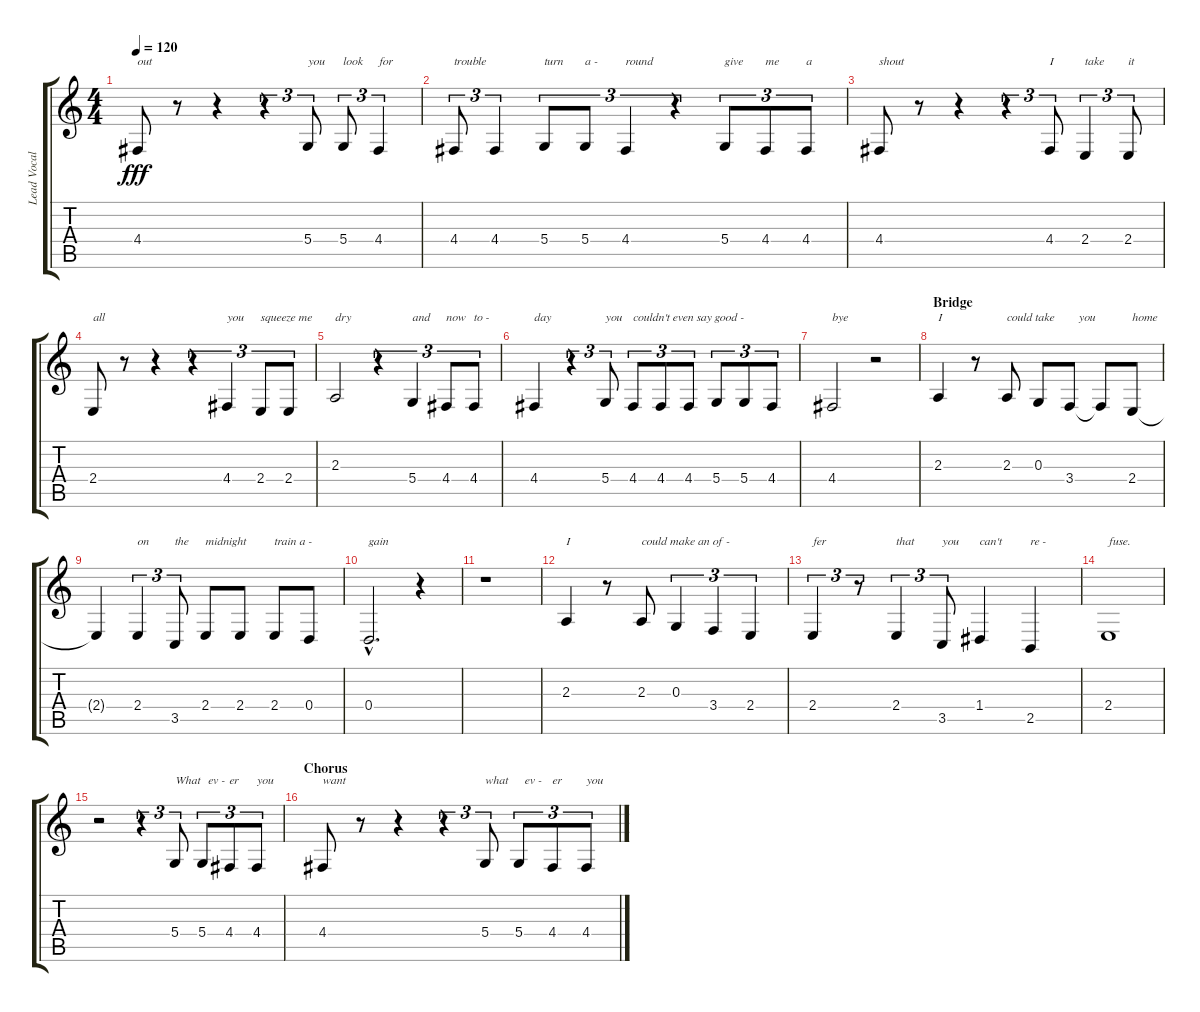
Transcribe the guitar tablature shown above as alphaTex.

\track ("Lead Vocal" "Lead Vocal") {instrument synthbrass1}
\staff {score tabs}
\tuning (E4 B3 G3 D3 A2 E2) {hide}
\ts (4 4)
\tempo 120
\clef g2
\ks c
4.4.8{txt "out" dy fff} r.8 r.4 r.4{tu (3 2)} 5.4.8{tu (3 2) txt "you"} 5.4.8{tu (3 2) txt "look"} 4.4.4{tu (3 2) txt "for"} |
4.4.8{tu (3 2) txt "trouble"} 4.4.4{tu (3 2)} 5.4.8{tu (3 2) txt "turn"} 5.4.8{tu (3 2) txt "a -"} 4.4.4{tu (3 2) txt "round"} r.4{tu (3 2) txt " "} 5.4.8{tu (3 2) txt "give"} 4.4.8{tu (3 2) txt "me"} 4.4.8{tu (3 2) txt "a"} |
4.4.8{txt "shout"} r.8 r.4 r.4{tu (3 2)} 4.4.8{tu (3 2) txt "I"} 2.4.4{tu (3 2) txt "take"} 2.4.8{tu (3 2) txt "it"} |
2.4.8{txt "all"} r.8 r.4 r.4{tu (3 2)} 4.4.4{tu (3 2) txt "you"} 2.4.8{tu (3 2) txt "squeeze me"} 2.4.8{tu (3 2) txt " "} |
2.3.2{txt "dry"} r.4{tu (3 2)} 5.4.4{tu (3 2) txt "and"} 4.4.8{tu (3 2) txt "now"} 4.4.8{tu (3 2) txt "to -"} |
4.4.4{txt "day"} r.4{tu (3 2)} 5.4.8{tu (3 2) txt "you"} 4.4.8{tu (3 2) txt "couldn't even say good -"} 4.4.8{tu (3 2) txt " "} 4.4.8{tu (3 2) txt " "} 5.4.8{tu (3 2) txt " "} 5.4.8{tu (3 2) txt " "} 4.4.8{tu (3 2) txt " "} |
4.4.2{txt "bye"} r.2 |
\section ("" "Bridge")
2.3.4{txt "I"} r.8 2.3.8{txt "could take"} 0.3.8 3.4.8{txt "   you"} 3.4{t}.8 2.4.8{txt "home"} |
2.4{t}.4 2.4.4{tu (3 2) txt "on"} 3.5.8{tu (3 2) txt "the"} 2.4.8{txt "midnight"} 2.4.8 2.4.8{txt "train a -"} 0.4.8 |
0.4{hac}.2{d txt "gain"} r.4 |
r.1 |
2.3.4{txt "I"} r.8 2.3.8{txt "could make an of -"} 0.3.4{tu (3 2)} 3.4.4{tu (3 2)} 2.4.4{tu (3 2)} |
2.4.4{tu (3 2) txt "fer"} r.8{tu (3 2)} 2.4.4{tu (3 2) txt "that"} 3.5.8{tu (3 2) txt "you"} 1.4.4{txt "can't"} 2.5.4{txt "re -"} |
2.4.1{txt "fuse."} |
r.2 r.4{tu (3 2)} 5.4.8{tu (3 2) txt "What"} 5.4.8{tu (3 2) txt "  ev -"} 4.4.8{tu (3 2) txt "er"} 4.4.8{tu (3 2) txt "you"} |
\section ("" "Chorus")
4.4.8{txt "want"} r.8 r.4 r.4{tu (3 2)} 5.4.8{tu (3 2) txt "what"} 5.4.8{tu (3 2) txt "  ev -"} 4.4.8{tu (3 2) txt "er"} 4.4.8{tu (3 2) txt "you"}
